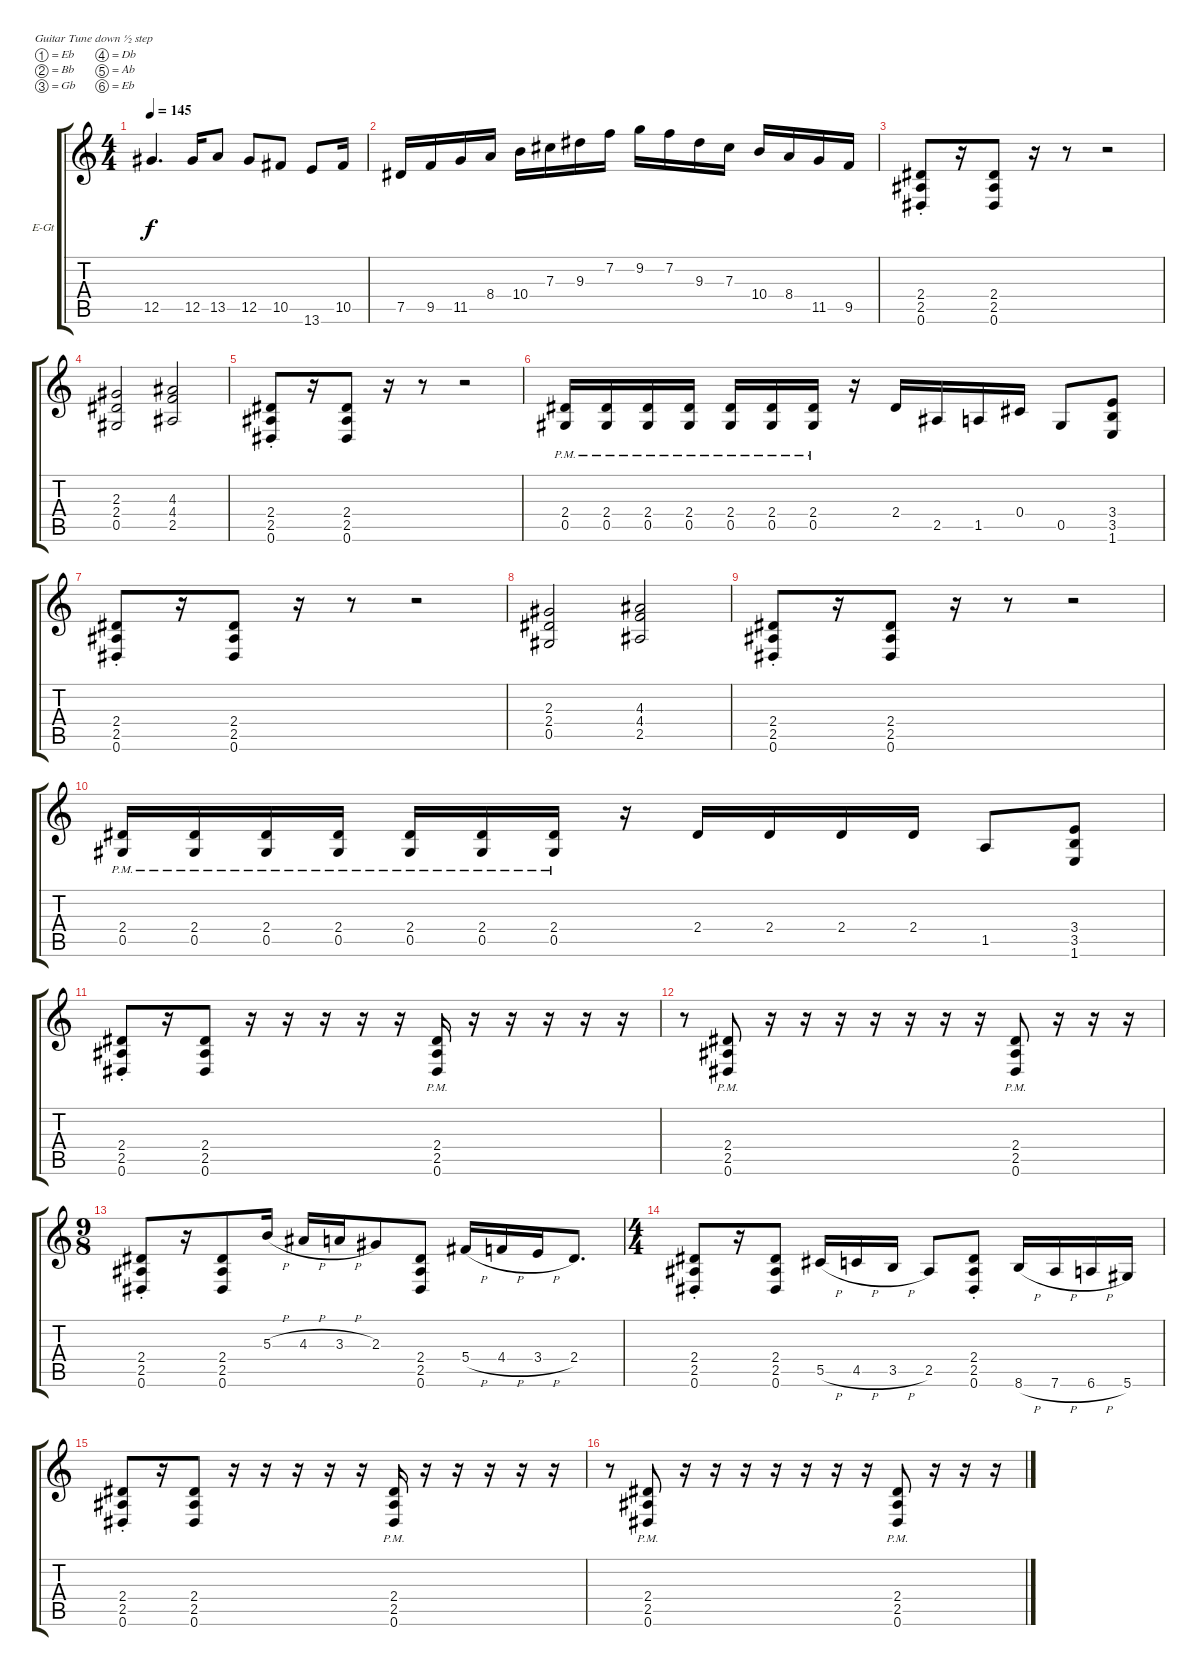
\bracketExtendMode groupsimilarinstruments
\firstSystemTrackNameOrientation horizontal
\otherSystemsTrackNameOrientation horizontal
\track ("Tim Millar" "E-Gt") {instrument overdrivenguitar}
\staff {score tabs}
\tuning (Eb4 Bb3 Gb3 Db3 Ab2 Eb2)
\ts (4 4)
\tempo 145
\clef g2
\ks c
12.5.4{d dy f} 12.5.16 13.5.8 12.5.8 10.5.8 13.6.8 10.5.16 |
7.5.16 9.5.16 11.5.16 8.4.16 10.4.16 7.3.16 9.3.16 7.2.16 9.2.16 7.2.16 9.3.16 7.3.16 10.4.16 8.4.16 11.5.16 9.5.16 |
(2.4{st} 2.5{st} 0.6{st}).8 r.16 (2.4 2.5 0.6).8 r.16 r.8 r.2 |
(2.3 2.4 0.5).2 (4.3 4.4 2.5).2 |
(2.4{st} 2.5{st} 0.6{st}).8 r.16 (2.4 2.5 0.6).8 r.16 r.8 r.2 |
(2.4{pm} 0.5{pm}).16 (2.4{pm} 0.5{pm}).16 (2.4{pm} 0.5{pm}).16 (2.4{pm} 0.5{pm}).16 (2.4{pm} 0.5{pm}).16 (2.4{pm} 0.5{pm}).16 (2.4{pm} 0.5{pm}).16 r.16 2.4.16 2.5.16 1.5.16 0.4.16 0.5.8 (3.4 3.5 1.6).8 |
(2.4{st} 2.5{st} 0.6{st}).8 r.16 (2.4 2.5 0.6).8 r.16 r.8 r.2 |
(2.3 2.4 0.5).2 (4.3 4.4 2.5).2 |
(2.4{st} 2.5{st} 0.6{st}).8 r.16 (2.4 2.5 0.6).8 r.16 r.8 r.2 |
(2.4{pm} 0.5{pm}).16 (2.4{pm} 0.5{pm}).16 (2.4{pm} 0.5{pm}).16 (2.4{pm} 0.5{pm}).16 (2.4{pm} 0.5{pm}).16 (2.4{pm} 0.5{pm}).16 (2.4{pm} 0.5{pm}).16 r.16 2.4.16 2.4.16 2.4.16 2.4.16 1.5.8 (3.4 3.5 1.6).8 |
(2.4{st} 2.5{st} 0.6{st}).8 r.16 (2.4 2.5 0.6).8 r.16 r.16 r.16 r.16 r.16 (2.4{pm} 2.5{pm} 0.6{pm}).16 r.16 r.16 r.16 r.16 r.16 |
r.8 (2.4{pm} 2.5{pm} 0.6{pm}).8 r.16 r.16 r.16 r.16 r.16 r.16 r.16 (2.4{pm} 2.5{pm} 0.6{pm}).8 r.16 r.16 r.16 |
\ts (9 8)
\beaming (8 3 3 3)
(2.4{st} 2.5{st} 0.6{st}).8 r.16 (2.4 2.5 0.6).8 5.3{h}.16 4.3{h}.16 3.3{h}.16 2.3.8 (2.4 2.5 0.6).8 5.4{h}.16 4.4{h}.16 3.4{h}.16 2.4.8{d} |
\ts (4 4)
\beaming (8 2 2 2 2)
(2.4{st} 2.5{st} 0.6{st}).8 r.16 (2.4 2.5 0.6).8 5.5{h}.16 4.5{h}.16 3.5{h}.16 2.5.8 (2.4{st} 2.5{st} 0.6{st}).8 8.6{h}.16 7.6{h}.16 6.6{h}.16 5.6.16 |
(2.4{st} 2.5{st} 0.6{st}).8 r.16 (2.4 2.5 0.6).8 r.16 r.16 r.16 r.16 r.16 (2.4{pm} 2.5{pm} 0.6{pm}).16 r.16 r.16 r.16 r.16 r.16 |
r.8 (2.4{pm} 2.5{pm} 0.6{pm}).8 r.16 r.16 r.16 r.16 r.16 r.16 r.16 (2.4{pm} 2.5{pm} 0.6{pm}).8 r.16 r.16 r.16
